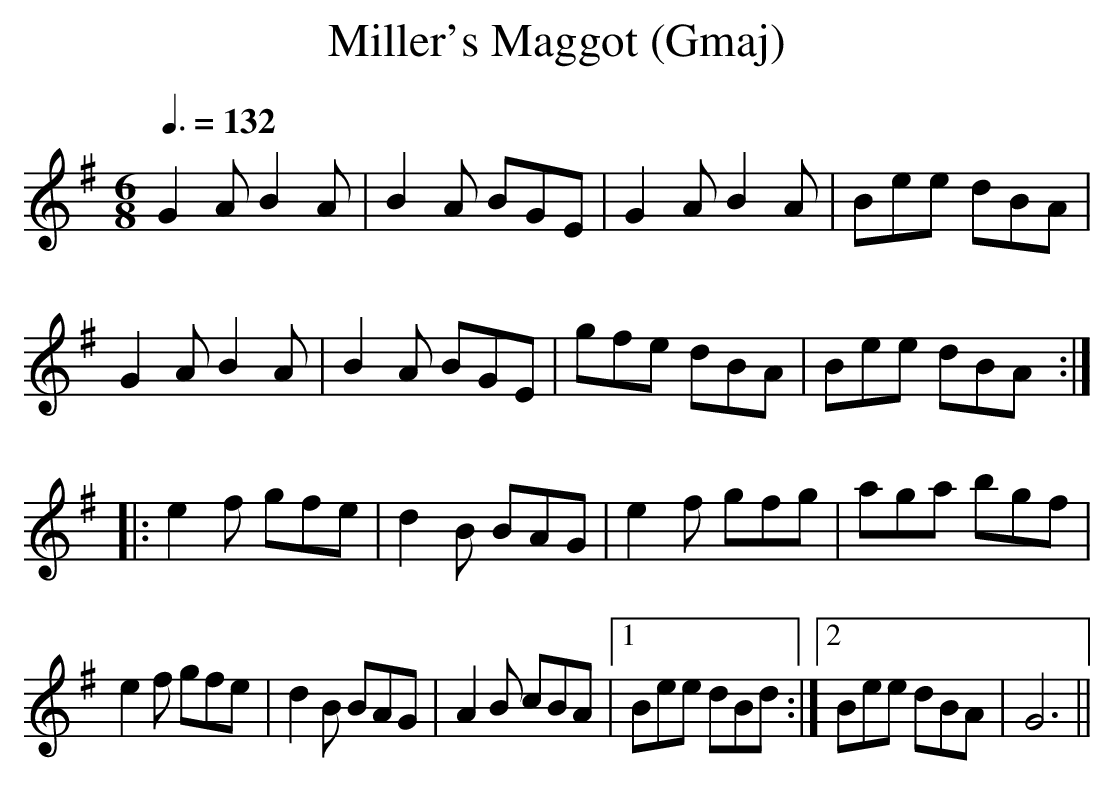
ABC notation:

X:1
T:Miller's Maggot (Gmaj)
Q:3/8=132
M:6/8
L:1/8
K:Gmaj
G2A B2A|B2A BGE|G2A B2A|Bee dBA|
G2A B2A|B2A BGE|gfe dBA|Bee dBA:|
|:e2f gfe|d2 B BAG|e2f gfg|aga bgf|
e2f gfe|d2B BAG|A2 B cBA|1Bee dBd:|2Bee dBA|G6||
